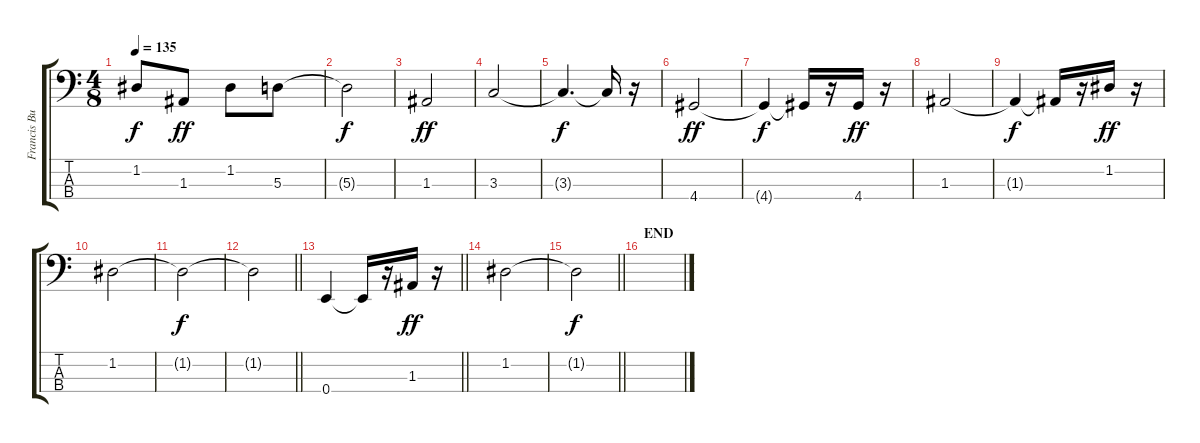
\track ("Francis Buchholz" "Francis Bu") {instrument electricbassfinger}
\staff {score tabs}
\tuning (G2 D2 A1 E1) {hide}
\ts (4 8)
\tempo 135
\clef f4
\ks c
1.2{t}.8{dy f} 1.3.8{dy ff} 1.2.8 5.3.8 |
5.3{t}.2{dy f} |
1.3.2{dy ff} |
3.3.2 |
3.3{t}.4{d dy f} 3.3{t}.16 r.16 |
4.4.2{dy ff} |
4.4{t}.4{dy f} 4.4{t}.16 r.16 4.4.16{dy ff} r.16 |
1.3.2 |
1.3{t}.4{dy f} 1.3{t}.16 r.16 1.2.16{dy ff} r.16 |
1.2.2 |
1.2{t}.2{dy f} |
\barLineRight lightlight
1.2{t}.2 |
\barLineRight lightlight
0.4.4 0.4{t}.16 r.16 1.3.16{dy ff} r.16 |
\section ("" "")
1.2.2{volume 0} |
\barLineRight lightlight
1.2{t}.2{dy f} |
\section ("" "END")
